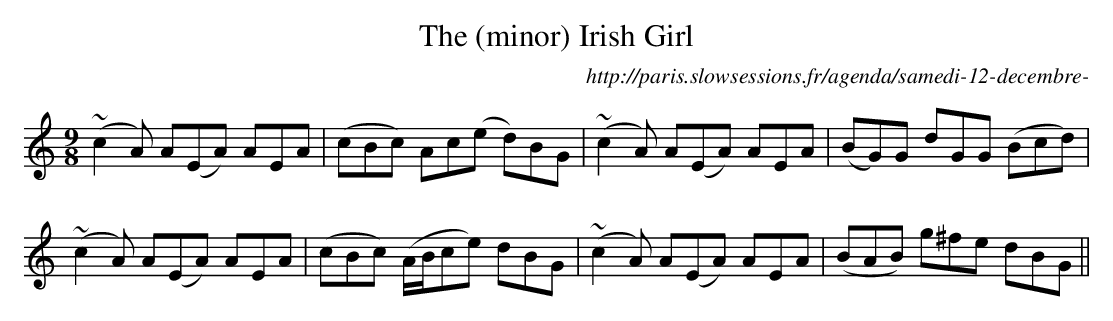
X:1
T: The (minor) Irish Girl
O:http://paris.slowsessions.fr/agenda/samedi-12-decembre-%e2%80%93-suite-slip-jigs
M: 9/8
L: 1/8
K: A min
(~c2A) A(EA) AEA|(cBc) Ac(e d)BG|(~c2A) A(EA) AEA|(BG)G dGG (Bcd)|
(~c2A) A(EA) AEA|(cBc) (A/B/ce) dBG|(~c2A) A(EA) AEA|(BAB) g^fe dBG||
